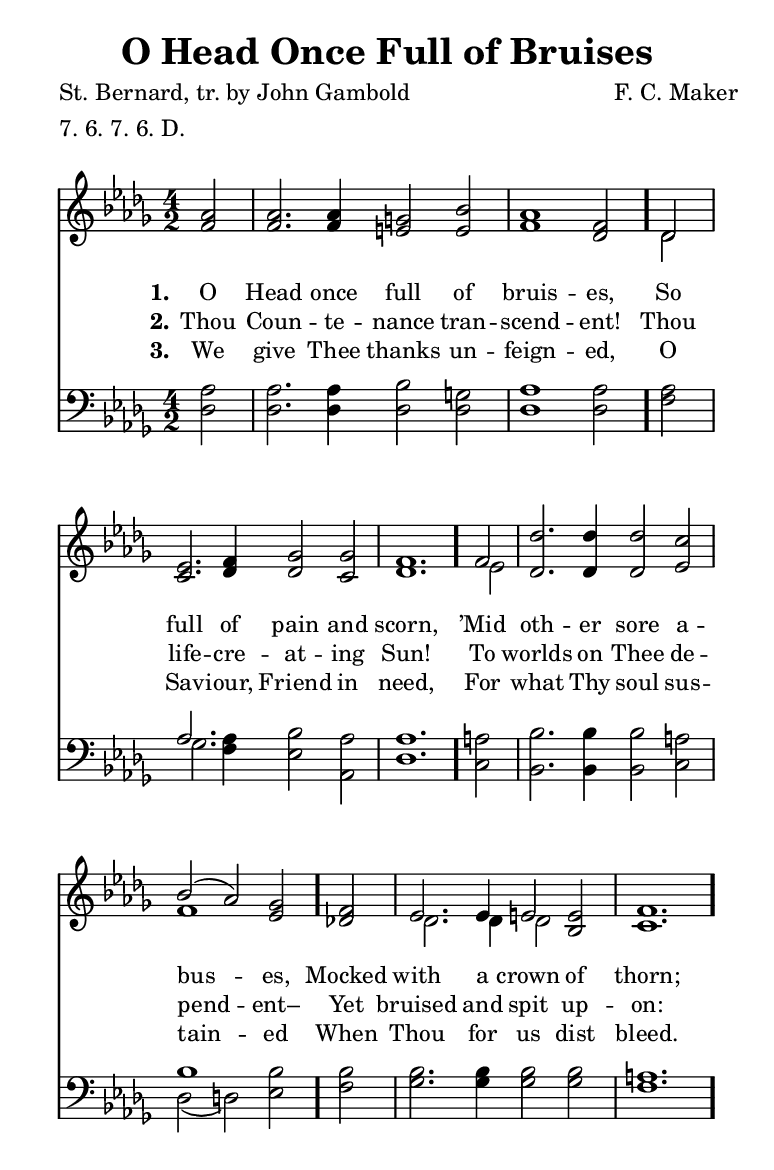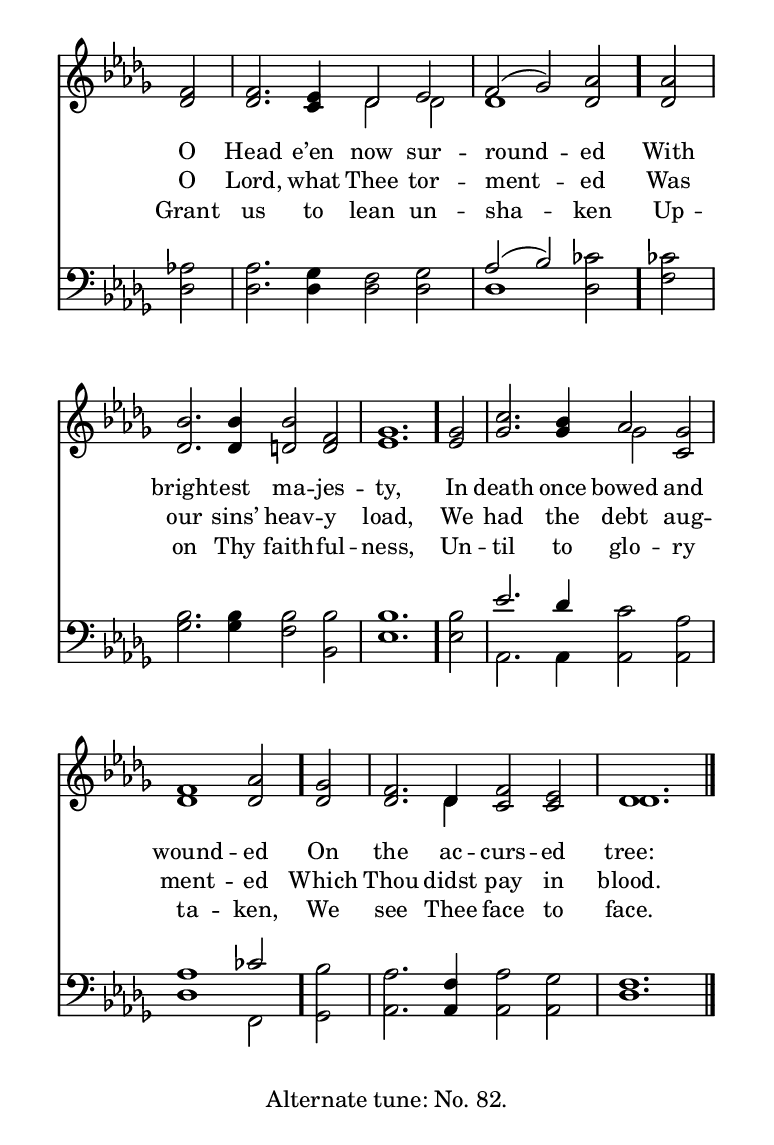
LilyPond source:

\include "common/global.ily"
\paper {
  \include "common/paper.ily"
}

\header{
  hymnnumber = "181"
  title = "O Head Once Full of Bruises"
  tunename = "St. Christopher"
  meter = "7. 6. 7. 6. D."
  poet = "St. Bernard, tr. by John Gambold"
  composer = "F. C. Maker"
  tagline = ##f
}

global = {
  \include "common/overrides.ily"
  \override Staff.TimeSignature.style = #'numbered
  \time 4/2
  \override Score.MetronomeMark.transparent = ##t % hide all fermata changes too
  \tempo 2=80
  \key des \major
  \partial 2
  \autoBeamOff
}

notesSoprano = {
\global
\relative c'' {

  aes2 | aes2. aes4 g2 bes | aes1 f2
  des2 | ees2. f4 ges2 ges | f1.
  f2 | des'2. des4 des2 c | bes( aes) ges
  f2 | ees2. ees4 e2 e | f1.
  f2 | f2. ees4 des2 ees | f( ges) aes
  aes2 | bes2. bes4 bes2 f | ges1.
  ges2 | c2. bes4 aes2 ges | f1 aes2
  ges2 | f2. des4 f2 ees | des1.

  \bar "|."

}
}

notesAlto = {
\global
\relative e' {

  f2 | f2. f4 e2 e | f1 des2
  des2 | c2. des4 des2 c | des1.
  ees2 | des2. des4 des2 ees | f1 ees2
  des!2 | des2. des4 des2 bes | c1.
  des2 | des2. c4 des2 des | des1 des2
  des2 | des2. des4 d2 d | ees1.
  ees2 | ges2. ges4 ges2 c, | des1 des2
  des2 | des2. des4 c2 c | des1.

}
}

notesTenor = {
\global
\relative a {

  aes2 | aes2. aes4 bes2 g | aes1 aes2
  aes2 | aes2. aes4 bes2 aes | aes1.
  a2 | bes2. bes4 bes2 a | bes1 bes2
  bes2 | bes2. bes4 bes2 bes | a1.
  aes!2 | aes2. ges4 f2 ges | aes( bes) ces
  ces!2 | bes2. bes4 bes2 bes | bes1.
  bes2 | ees2. des4 c2 aes | aes1 ces2
  bes2 | aes2. f4 aes2 ges | f1.

}
}

notesBass = {
\global
\relative f {

  des2 | des2. des4 des2 des | des1 des2
  f2 | ges2. f4 ees2 aes, | des1.
  c2 | bes2. bes4 bes2 c | des( d) ees
  f2 | ges2. ges4 ges2 ges | f1.
  des2 | des2. des4 des2 des | des1 des2
  f2 | ges2. ges4 f2 bes,2 | ees1.
  ees2 | aes,2. aes4 aes2 aes | des1 f,2
  ges2 | aes2. aes4 aes2 aes | des1.

}
}

wordsA = \lyricmode {
\set stanza = "1."

O Head once full of bruis -- es, \bar "."
So full of pain and scorn, \bar "."
’Mid oth -- er sore a -- bus -- es, \bar "."
Mocked with a crown of thorn; \bar "."
O Head e’en now sur -- round -- ed \bar "."
With bright -- est ma -- jes -- ty, \bar "."
In death once bowed and wound -- ed \bar "."
On the ac -- curs -- ed tree: \bar "."

}

wordsB = \lyricmode {
\set stanza = "2."

Thou Coun -- te -- nance tran -- scend -- ent!
Thou life -- cre -- at -- ing Sun!
To worlds on Thee de -- pend -- ent–
Yet bruised and spit up -- on:
O Lord, what Thee tor -- ment -- ed
Was our sins’ heav -- y load,
We had the debt aug -- ment -- ed
Which Thou didst pay in blood.

}

wordsC = \lyricmode {
\set stanza = "3."

We give Thee thanks un -- feign -- ed,
O Sav -- iour, Friend in need,
For what Thy soul sus -- tain -- ed
When Thou for us dist bleed.
Grant us to lean un -- sha -- ken
Up -- on Thy faith -- ful -- ness,
Un -- til to glo -- ry ta -- ken,
We see Thee face to face.

}

\score {
  \context ChoirStaff <<
    \context Staff = upper <<
      \set ChoirStaff.systemStartDelimiter = #'SystemStartBar
      \partcombine #'(2 . 9) \notesSoprano \notesAlto
      \context NullVoice = sopranos { \voiceOne << \notesSoprano >> }
      \context NullVoice = altos { \voiceTwo << \notesAlto >> }
      \context Lyrics = one   \lyricsto sopranos \wordsA
      \context Lyrics = two   \lyricsto sopranos \wordsB
      \context Lyrics = three \lyricsto sopranos \wordsC
    >>
    \context Staff = men <<
      \clef bass
      \partcombine #'(2 . 9) \notesTenor \notesBass
      \context NullVoice = tenors { \voiceOne << \notesTenor >> }
      \context NullVoice = basses { \voiceTwo << \notesBass >> }
    >>
  >>
  \layout {
    \include "common/layout.ily"
  }
  \midi{
    \include "common/midi.ily"
  }
}

\noPageBreak \markup { \vspace #2 \fill-line { \raise #2 \line { Alternate tune: No. 82. } } }

\version "2.19.49"  % necessary for upgrading to future LilyPond versions.

% vi:set et ts=2 sw=2 ai nocindent syntax=lilypond:
